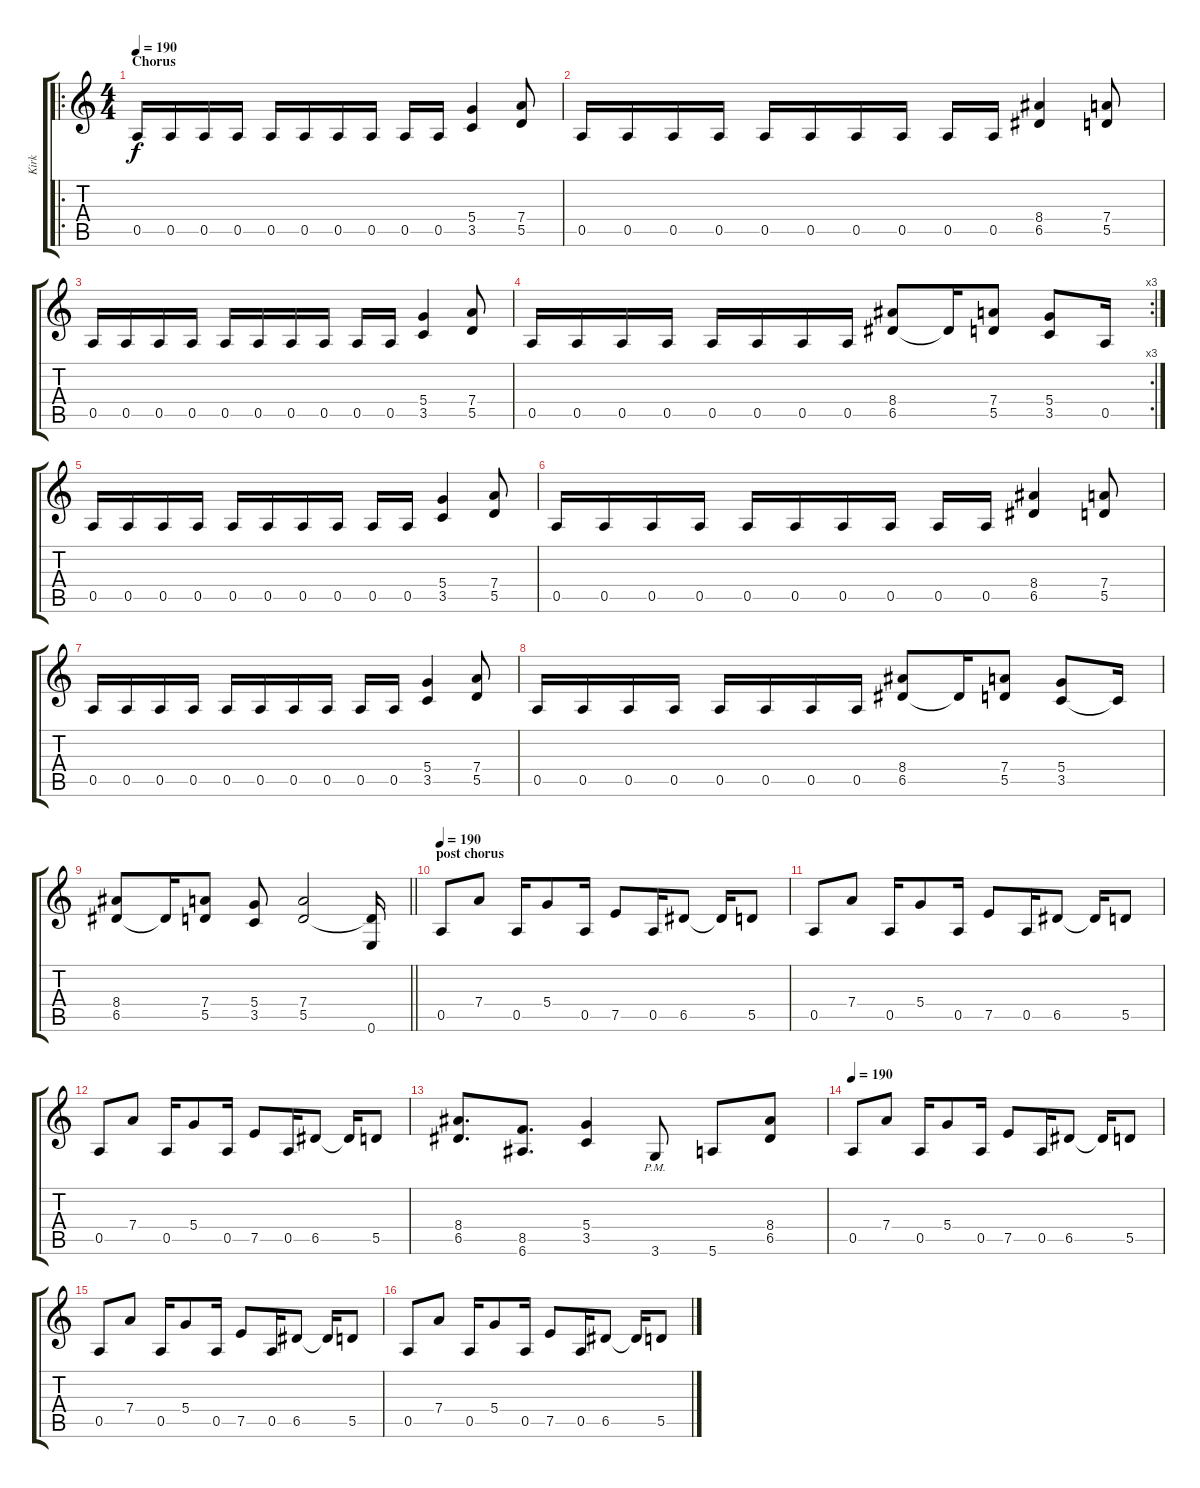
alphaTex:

\track ("Kirk" "Kirk") {instrument distortionguitar}
\staff {score tabs}
\tuning (E4 B3 G3 D3 A2 E2) {hide}
\ro
\ts (4 4)
\section ("" "Chorus")
\tempo 190
\clef g2
\ks c
0.5.16{dy f} 0.5.16 0.5.16 0.5.16 0.5.16 0.5.16 0.5.16 0.5.16 0.5.16 0.5.16 (5.4 3.5).4 (7.4 5.5).8 |
0.5.16 0.5.16 0.5.16 0.5.16 0.5.16 0.5.16 0.5.16 0.5.16 0.5.16 0.5.16 (8.4 6.5).4 (7.4 5.5).8 |
0.5.16 0.5.16 0.5.16 0.5.16 0.5.16 0.5.16 0.5.16 0.5.16 0.5.16 0.5.16 (5.4 3.5).4 (7.4 5.5).8 |
\rc 3
0.5.16 0.5.16 0.5.16 0.5.16 0.5.16 0.5.16 0.5.16 0.5.16 (8.4 6.5).8 6.5{t}.16 (7.4 5.5).8 (5.4 3.5).8 0.5.16 |
0.5.16 0.5.16 0.5.16 0.5.16 0.5.16 0.5.16 0.5.16 0.5.16 0.5.16 0.5.16 (5.4 3.5).4 (7.4 5.5).8 |
0.5.16 0.5.16 0.5.16 0.5.16 0.5.16 0.5.16 0.5.16 0.5.16 0.5.16 0.5.16 (8.4 6.5).4 (7.4 5.5).8 |
0.5.16 0.5.16 0.5.16 0.5.16 0.5.16 0.5.16 0.5.16 0.5.16 0.5.16 0.5.16 (5.4 3.5).4 (7.4 5.5).8 |
0.5.16 0.5.16 0.5.16 0.5.16 0.5.16 0.5.16 0.5.16 0.5.16 (8.4 6.5).8 6.5{t}.16 (7.4 5.5).8 (5.4 3.5).8 3.5{t}.16 |
\barLineRight lightlight
(8.4 6.5).8 6.5{t}.16 (7.4 5.5).8 (5.4 3.5).8 (7.4 5.5).2 (5.5{t} 0.6).16 |
\section ("" "post chorus")
\tempo 190
0.5.8 7.4.8 0.5.16 5.4.8 0.5.16 7.5.8 0.5.16 6.5.8 6.5{t}.16 5.5.8 |
0.5.8 7.4.8 0.5.16 5.4.8 0.5.16 7.5.8 0.5.16 6.5.8 6.5{t}.16 5.5.8 |
0.5.8 7.4.8 0.5.16 5.4.8 0.5.16 7.5.8 0.5.16 6.5.8 6.5{t}.16 5.5.8 |
(8.4 6.5).8{d} (8.5 6.6).8{d} (5.4 3.5).4 3.6{pm}.8 5.6.8 (8.4 6.5).8 |
\tempo 190
0.5.8 7.4.8 0.5.16 5.4.8 0.5.16 7.5.8 0.5.16 6.5.8 6.5{t}.16 5.5.8 |
0.5.8 7.4.8 0.5.16 5.4.8 0.5.16 7.5.8 0.5.16 6.5.8 6.5{t}.16 5.5.8 |
0.5.8 7.4.8 0.5.16 5.4.8 0.5.16 7.5.8 0.5.16 6.5.8 6.5{t}.16 5.5.8
